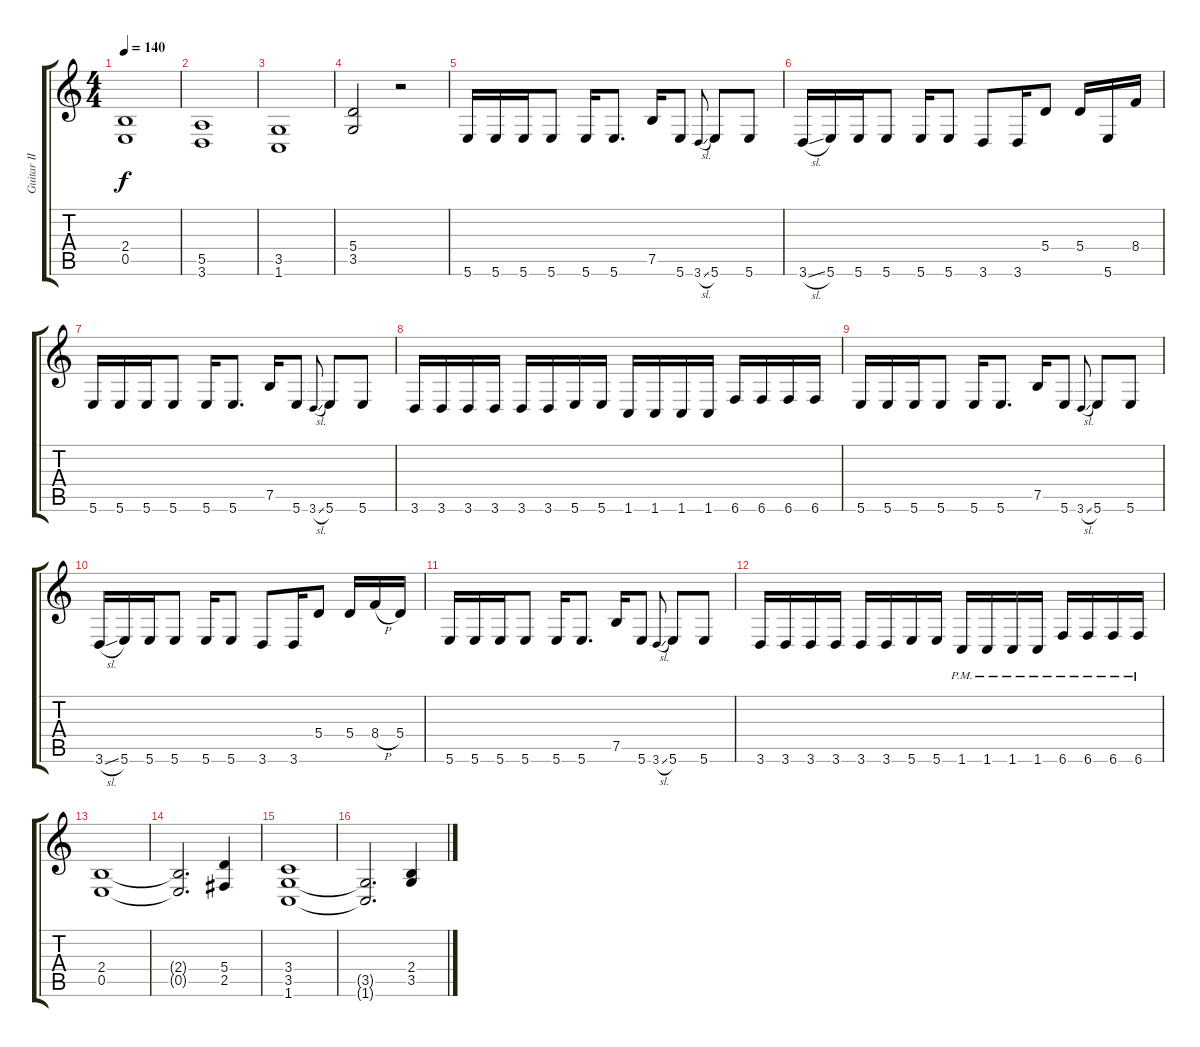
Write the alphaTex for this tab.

\track ("Guitar II" "Guitar II") {instrument distortionguitar}
\staff {score tabs}
\tuning (B3 Gb3 D3 A2 E2 B1) {hide}
\ts (4 4)
\tempo 140
\clef g2
\ks c
(2.4 0.5).1{dy f} |
(5.5 3.6).1 |
(3.5 1.6).1 |
(5.4 3.5).2 r.2 |
5.6.16 5.6.16 5.6.16 5.6.8 5.6.16 5.6.8{d} 7.5.16 5.6.8 3.6{sl}.8{gr onbeat} 5.6.8 5.6.8 |
3.6{sl}.16 5.6.16 5.6.16 5.6.8 5.6.16 5.6.8 3.6.8 3.6.16 5.4.8 5.4.16 5.6.16 8.4.16 |
5.6.16 5.6.16 5.6.16 5.6.8 5.6.16 5.6.8{d} 7.5.16 5.6.8 3.6{sl}.8{gr onbeat} 5.6.8 5.6.8 |
3.6.16 3.6.16 3.6.16 3.6.16 3.6.16 3.6.16 5.6.16 5.6.16 1.6.16 1.6.16 1.6.16 1.6.16 6.6.16 6.6.16 6.6.16 6.6.16 |
5.6.16 5.6.16 5.6.16 5.6.8 5.6.16 5.6.8{d} 7.5.16 5.6.8 3.6{sl}.8{gr onbeat} 5.6.8 5.6.8 |
3.6{sl}.16 5.6.16 5.6.16 5.6.8 5.6.16 5.6.8 3.6.8 3.6.16 5.4.8 5.4.16 8.4{h}.16 5.4.16 |
5.6.16 5.6.16 5.6.16 5.6.8 5.6.16 5.6.8{d} 7.5.16 5.6.8 3.6{sl}.8{gr onbeat} 5.6.8 5.6.8 |
3.6.16 3.6.16 3.6.16 3.6.16 3.6.16 3.6.16 5.6.16 5.6.16 1.6{pm}.16 1.6{pm}.16 1.6{pm}.16 1.6{pm}.16 6.6{pm}.16 6.6{pm}.16 6.6{pm}.16 6.6{pm}.16 |
(2.4 0.5).1 |
(2.4{t} 0.5{t}).2{d} (5.4 2.5).4 |
(3.4 3.5 1.6).1 |
(3.5{t} 1.6{t}).2{d} (2.4 3.5).4
